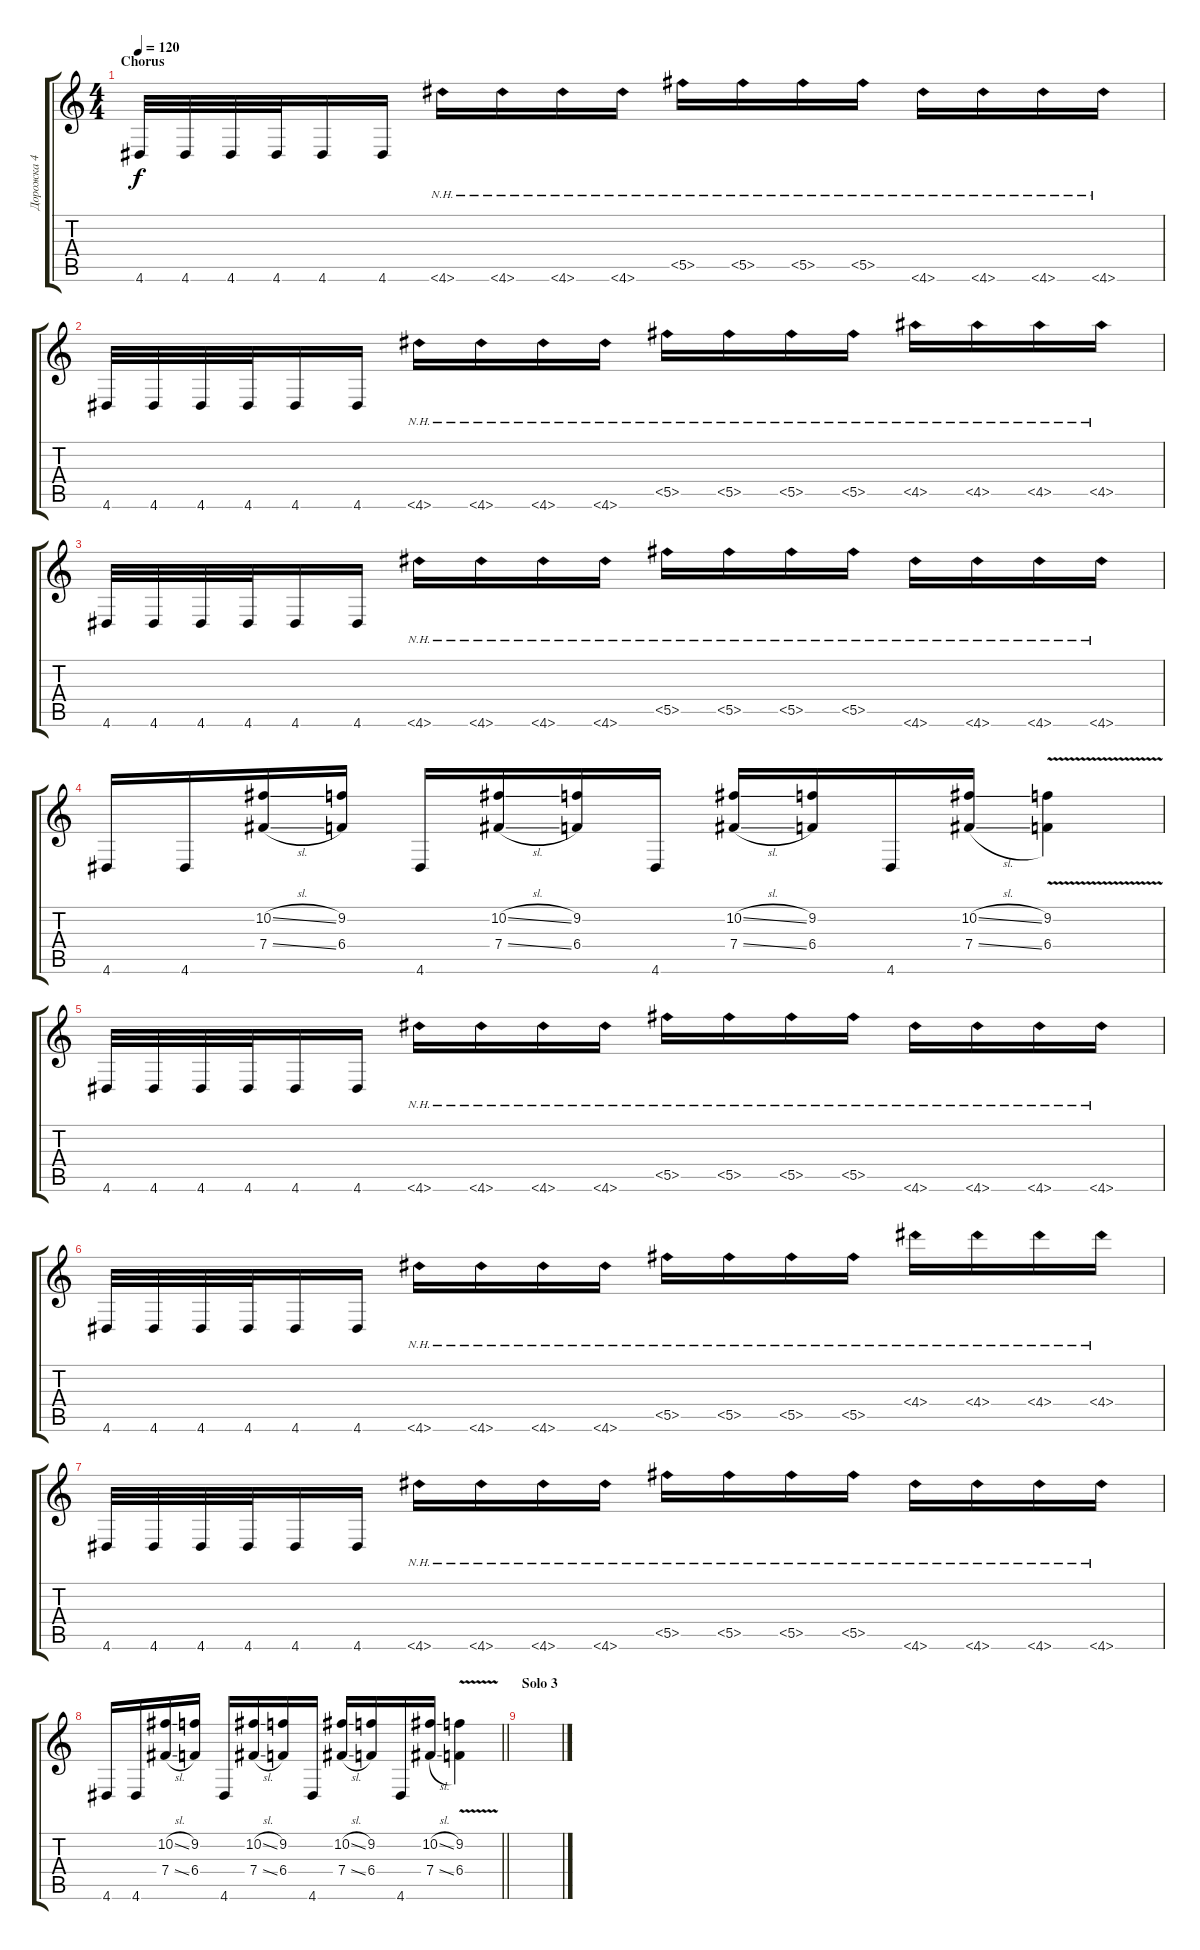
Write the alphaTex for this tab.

\track ("Дорожка 4" "Дорожка 4") {instrument overdrivenguitar}
\staff {score tabs}
\tuning (Db4 Ab3 E3 B2 Gb2 B1) {hide}
\ts (4 4)
\section ("" "Chorus")
\tempo 120
\clef g2
\ks c
4.6.32{dy f} 4.6.32 4.6.32 4.6.32 4.6.16 4.6.16 4.6{nh}.16 4.6{nh}.16 4.6{nh}.16 4.6{nh}.16 5.5{nh}.16 5.5{nh}.16 5.5{nh}.16 5.5{nh}.16 4.6{nh}.16 4.6{nh}.16 4.6{nh}.16 4.6{nh}.16 |
4.6.32 4.6.32 4.6.32 4.6.32 4.6.16 4.6.16 4.6{nh}.16 4.6{nh}.16 4.6{nh}.16 4.6{nh}.16 5.5{nh}.16 5.5{nh}.16 5.5{nh}.16 5.5{nh}.16 4.5{nh}.16 4.5{nh}.16 4.5{nh}.16 4.5{nh}.16 |
4.6.32 4.6.32 4.6.32 4.6.32 4.6.16 4.6.16 4.6{nh}.16 4.6{nh}.16 4.6{nh}.16 4.6{nh}.16 5.5{nh}.16 5.5{nh}.16 5.5{nh}.16 5.5{nh}.16 4.6{nh}.16 4.6{nh}.16 4.6{nh}.16 4.6{nh}.16 |
4.6.16 4.6.16 (10.2{sl} 7.4{sl}).16 (9.2 6.4).16 4.6.16 (10.2{sl} 7.4{sl}).16 (9.2 6.4).16 4.6.16 (10.2{sl} 7.4{sl}).16 (9.2 6.4).16 4.6.16 (10.2{sl} 7.4{sl}).16 (9.2 6.4{v}).4 |
4.6.32 4.6.32 4.6.32 4.6.32 4.6.16 4.6.16 4.6{nh}.16 4.6{nh}.16 4.6{nh}.16 4.6{nh}.16 5.5{nh}.16 5.5{nh}.16 5.5{nh}.16 5.5{nh}.16 4.6{nh}.16 4.6{nh}.16 4.6{nh}.16 4.6{nh}.16 |
4.6.32 4.6.32 4.6.32 4.6.32 4.6.16 4.6.16 4.6{nh}.16 4.6{nh}.16 4.6{nh}.16 4.6{nh}.16 5.5{nh}.16 5.5{nh}.16 5.5{nh}.16 5.5{nh}.16 4.4{nh}.16 4.4{nh}.16 4.4{nh}.16 4.4{nh}.16 |
4.6.32 4.6.32 4.6.32 4.6.32 4.6.16 4.6.16 4.6{nh}.16 4.6{nh}.16 4.6{nh}.16 4.6{nh}.16 5.5{nh}.16 5.5{nh}.16 5.5{nh}.16 5.5{nh}.16 4.6{nh}.16 4.6{nh}.16 4.6{nh}.16 4.6{nh}.16 |
\barLineRight lightlight
4.6.16 4.6.16 (10.2{sl} 7.4{sl}).16 (9.2 6.4).16 4.6.16 (10.2{sl} 7.4{sl}).16 (9.2 6.4).16 4.6.16 (10.2{sl} 7.4{sl}).16 (9.2 6.4).16 4.6.16 (10.2{sl} 7.4{sl}).16 (9.2 6.4{v}).4 |
\section ("" "Solo 3")
